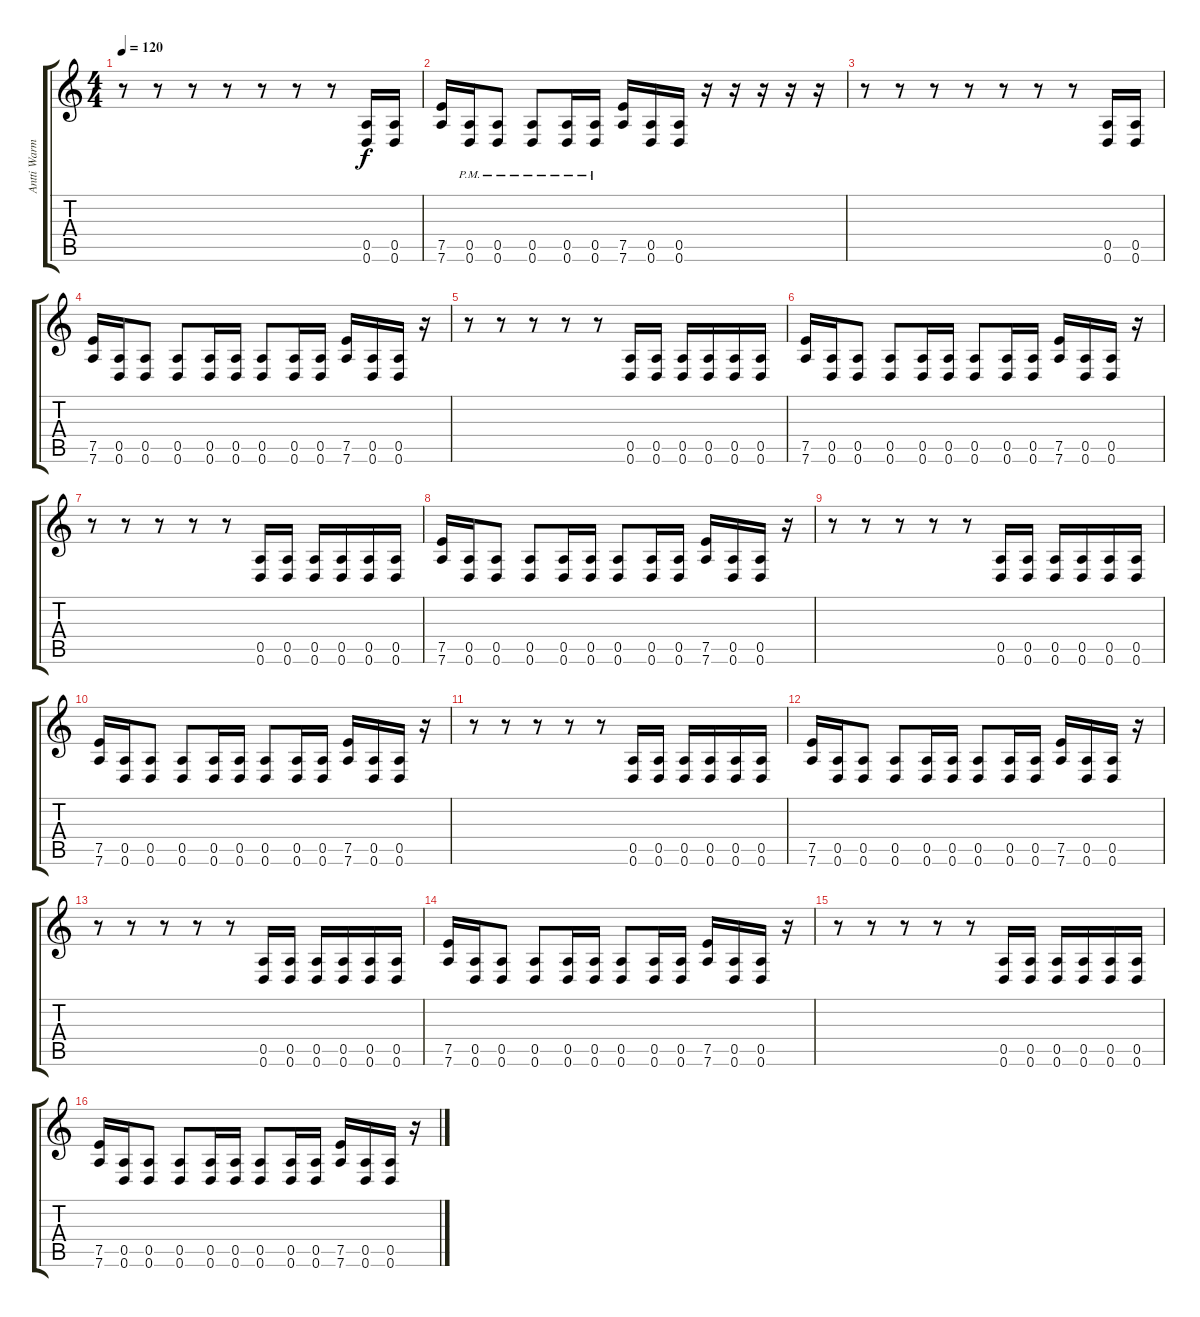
\track ("Antti Warman" "Antti Warm") {instrument distortionguitar}
\staff {score tabs}
\tuning (E4 B3 G3 D3 A2 D2) {hide}
\ts (4 4)
\tempo 120
\clef g2
\ks c
r.8{dy f} r.8 r.8 r.8 r.8 r.8 r.8 (0.5 0.6).16 (0.5 0.6).16 |
(7.5 7.6).16 (0.5{pm} 0.6{pm}).16 (0.5{pm} 0.6{pm}).8 (0.5{pm} 0.6{pm}).8 (0.5{pm} 0.6{pm}).16 (0.5 0.6{pm}).16 (7.5 7.6).16 (0.5 0.6).16 (0.5 0.6).16 r.16 r.16 r.16 r.16 r.16 |
r.8 r.8 r.8 r.8 r.8 r.8 r.8 (0.5 0.6).16 (0.5 0.6).16 |
(7.5 7.6).16 (0.5 0.6).16 (0.5 0.6).8 (0.5 0.6).8 (0.5 0.6).16 (0.5 0.6).16 (0.5 0.6).8 (0.5 0.6).16 (0.5 0.6).16 (7.5 7.6).16 (0.5 0.6).16 (0.5 0.6).16 r.16 |
r.8 r.8 r.8 r.8 r.8 (0.5 0.6).16 (0.5 0.6).16 (0.5 0.6).16 (0.5 0.6).16 (0.5 0.6).16 (0.5 0.6).16 |
(7.5 7.6).16 (0.5 0.6).16 (0.5 0.6).8 (0.5 0.6).8 (0.5 0.6).16 (0.5 0.6).16 (0.5 0.6).8 (0.5 0.6).16 (0.5 0.6).16 (7.5 7.6).16 (0.5 0.6).16 (0.5 0.6).16 r.16 |
r.8 r.8 r.8 r.8 r.8 (0.5 0.6).16 (0.5 0.6).16 (0.5 0.6).16 (0.5 0.6).16 (0.5 0.6).16 (0.5 0.6).16 |
(7.5 7.6).16 (0.5 0.6).16 (0.5 0.6).8 (0.5 0.6).8 (0.5 0.6).16 (0.5 0.6).16 (0.5 0.6).8 (0.5 0.6).16 (0.5 0.6).16 (7.5 7.6).16 (0.5 0.6).16 (0.5 0.6).16 r.16 |
r.8 r.8 r.8 r.8 r.8 (0.5 0.6).16 (0.5 0.6).16 (0.5 0.6).16 (0.5 0.6).16 (0.5 0.6).16 (0.5 0.6).16 |
(7.5 7.6).16 (0.5 0.6).16 (0.5 0.6).8 (0.5 0.6).8 (0.5 0.6).16 (0.5 0.6).16 (0.5 0.6).8 (0.5 0.6).16 (0.5 0.6).16 (7.5 7.6).16 (0.5 0.6).16 (0.5 0.6).16 r.16 |
r.8 r.8 r.8 r.8 r.8 (0.5 0.6).16 (0.5 0.6).16 (0.5 0.6).16 (0.5 0.6).16 (0.5 0.6).16 (0.5 0.6).16 |
(7.5 7.6).16 (0.5 0.6).16 (0.5 0.6).8 (0.5 0.6).8 (0.5 0.6).16 (0.5 0.6).16 (0.5 0.6).8 (0.5 0.6).16 (0.5 0.6).16 (7.5 7.6).16 (0.5 0.6).16 (0.5 0.6).16 r.16 |
r.8 r.8 r.8 r.8 r.8 (0.5 0.6).16 (0.5 0.6).16 (0.5 0.6).16 (0.5 0.6).16 (0.5 0.6).16 (0.5 0.6).16 |
(7.5 7.6).16 (0.5 0.6).16 (0.5 0.6).8 (0.5 0.6).8 (0.5 0.6).16 (0.5 0.6).16 (0.5 0.6).8 (0.5 0.6).16 (0.5 0.6).16 (7.5 7.6).16 (0.5 0.6).16 (0.5 0.6).16 r.16 |
r.8 r.8 r.8 r.8 r.8 (0.5 0.6).16 (0.5 0.6).16 (0.5 0.6).16 (0.5 0.6).16 (0.5 0.6).16 (0.5 0.6).16 |
(7.5 7.6).16 (0.5 0.6).16 (0.5 0.6).8 (0.5 0.6).8 (0.5 0.6).16 (0.5 0.6).16 (0.5 0.6).8 (0.5 0.6).16 (0.5 0.6).16 (7.5 7.6).16 (0.5 0.6).16 (0.5 0.6).16 r.16
